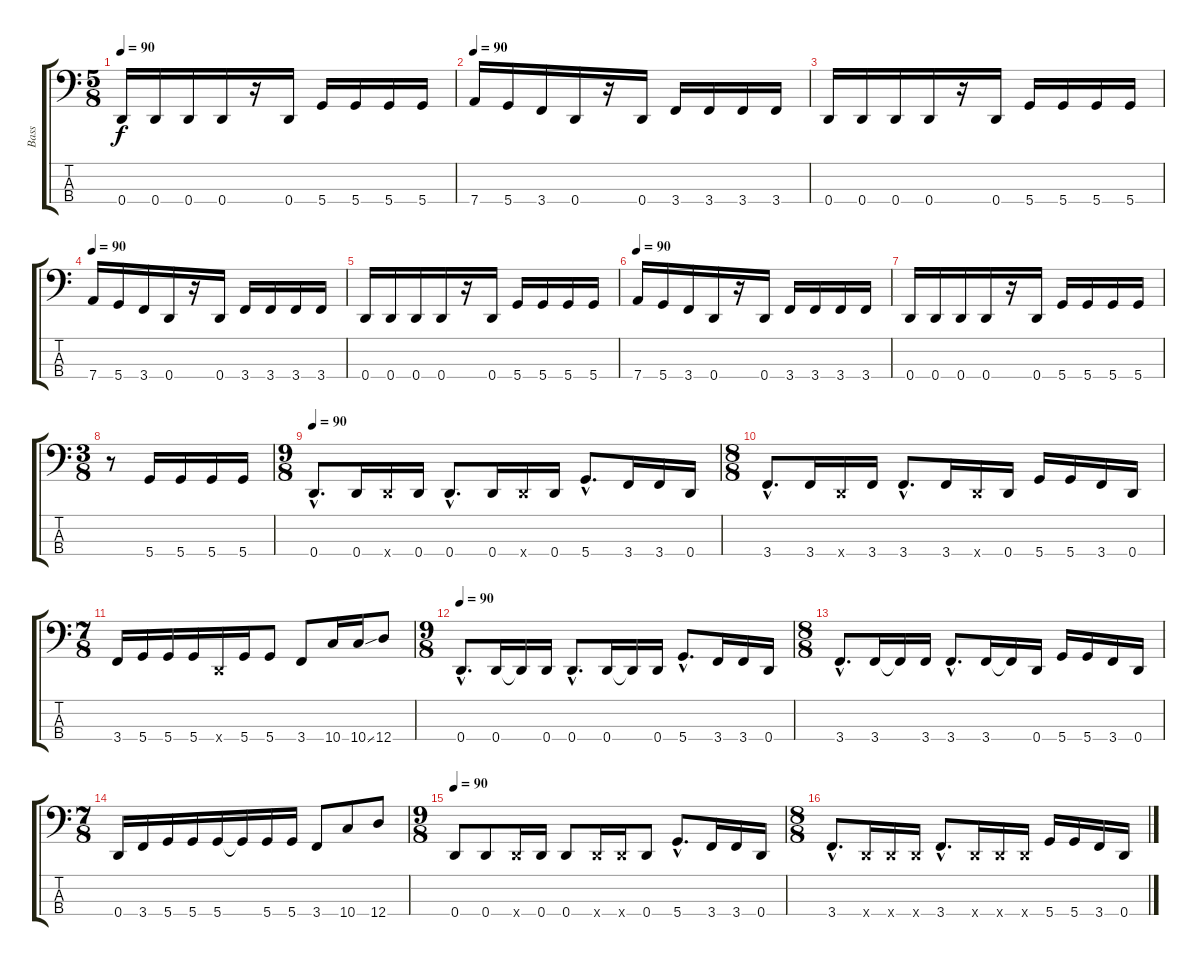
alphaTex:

\track ("Bass" "Bass") {instrument slapbass2}
\staff {score tabs}
\tuning (G2 D2 A1 D1) {hide}
\ts (5 8)
\tempo 90
\clef f4
\ks c
0.4.16{dy f} 0.4.16 0.4.16 0.4.16 r.16 0.4.16 5.4.16 5.4.16 5.4.16 5.4.16 |
\tempo 90
7.4.16 5.4.16 3.4.16 0.4.16 r.16 0.4.16 3.4.16 3.4.16 3.4.16 3.4.16 |
0.4.16 0.4.16 0.4.16 0.4.16 r.16 0.4.16 5.4.16 5.4.16 5.4.16 5.4.16 |
\tempo 90
7.4.16 5.4.16 3.4.16 0.4.16 r.16 0.4.16 3.4.16 3.4.16 3.4.16 3.4.16 |
0.4.16 0.4.16 0.4.16 0.4.16 r.16 0.4.16 5.4.16 5.4.16 5.4.16 5.4.16 |
\tempo 90
7.4.16 5.4.16 3.4.16 0.4.16 r.16 0.4.16 3.4.16 3.4.16 3.4.16 3.4.16 |
0.4.16 0.4.16 0.4.16 0.4.16 r.16 0.4.16 5.4.16 5.4.16 5.4.16 5.4.16 |
\ts (3 8)
r.8 5.4.16 5.4.16 5.4.16 5.4.16 |
\ts (9 8)
\tempo 90
0.4{hac}.8{d} 0.4.16 0.4{x}.16 0.4.16 0.4{hac}.8{d} 0.4.16 0.4{x}.16 0.4.16 5.4{hac}.8{d} 3.4.16 3.4.16 0.4.16 |
\ts (8 8)
3.4{hac}.8{d} 3.4.16 0.4{x}.16 3.4.16 3.4{hac}.8{d} 3.4.16 0.4{x}.16 0.4.16 5.4.16 5.4.16 3.4.16 0.4.16 |
\ts (7 8)
3.4.16 5.4.16 5.4.16 5.4.16 0.4{x}.16 5.4.16 5.4.8 3.4.8 10.4.16 10.4{ss}.16 12.4.8 |
\ts (9 8)
\tempo 90
0.4{hac}.8{d} 0.4.16 0.4{t}.16 0.4.16 0.4{hac}.8{d} 0.4.16 0.4{t}.16 0.4.16 5.4{hac}.8{d} 3.4.16 3.4.16 0.4.16 |
\ts (8 8)
3.4{hac}.8{d} 3.4.16 3.4{t}.16 3.4.16 3.4{hac}.8{d} 3.4.16 3.4{t}.16 0.4.16 5.4.16 5.4.16 3.4.16 0.4.16 |
\ts (7 8)
0.4.16 3.4.16 5.4.16 5.4.16 5.4.16 5.4{t}.16 5.4.16 5.4.16 3.4.8 10.4.8 12.4.8 |
\ts (9 8)
\tempo 90
0.4.8 0.4.8 0.4{x}.16 0.4.16 0.4.8 0.4{x}.16 0.4{x}.16 0.4.8 5.4{hac}.8{d} 3.4.16 3.4.16 0.4.16 |
\ts (8 8)
3.4{hac}.8{d} 0.4{x}.16 0.4{x}.16 0.4{x}.16 3.4{hac}.8{d} 0.4{x}.16 0.4{x}.16 0.4{x}.16 5.4.16 5.4.16 3.4.16 0.4.16
